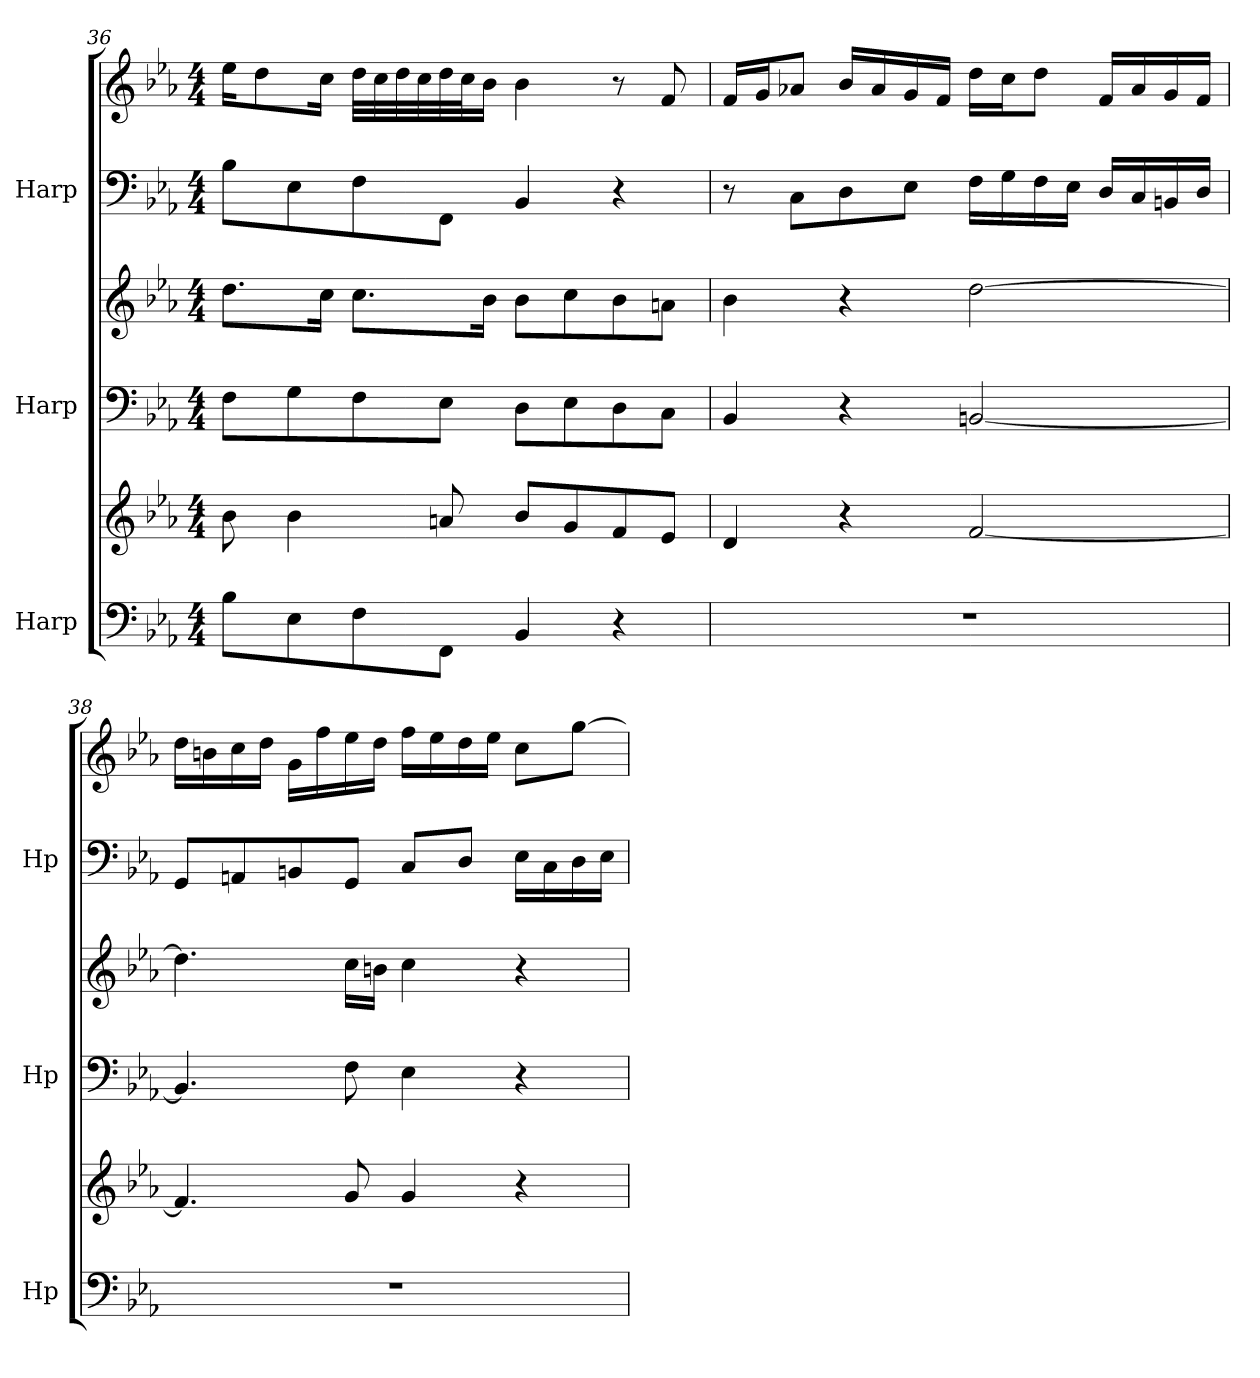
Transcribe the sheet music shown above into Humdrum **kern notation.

**kern	**kern	**kern	**kern	**kern	**kern
*part3	*part3	*part2	*part2	*part1	*part1
*staff6	*staff5	*staff4	*staff3	*staff2	*staff1
*I"Harp	*	*I"Harp	*	*I"Harp	*
*I'Hp	*	*I'Hp	*	*I'Hp	*
*clefF4	*clefG2	*clefF4	*clefG2	*clefF4	*clefG2
*k[b-e-a-]	*k[b-e-a-]	*k[b-e-a-]	*k[b-e-a-]	*k[b-e-a-]	*k[b-e-a-]
*M4/4	*M4/4	*M4/4	*M4/4	*M4/4	*M4/4
=36	=36	=36	=36	=36	=36
8B-\L	8b-\	8F\L	8.dd\L	8B-\L	16ee-\KL
.	.	.	.	.	8dd\
8E-\	4b-\	8G\	.	8E-\	.
.	.	.	16cc\Jk	.	16cc\Jk
8F\	.	8F\	8.cc\L	8F\	32dd\LLL
.	.	.	.	.	32cc\
.	.	.	.	.	32dd\
.	.	.	.	.	32cc\
8FF\J	8an/	8E-\J	.	8FF\J	32dd\
.	.	.	.	.	32cc\J
.	.	.	16b-\Jk	.	16b-\JJ
4BB-/	8b-/L	8D\L	8b-\L	4BB-/	4b-\
.	8g/	8E-\	8cc\	.	.
4r	8f/	8D\	8b-\	4r	8r
.	8e-/J	8C\J	8an\J	.	8f/
!!LO:PB:g=z
=37	=37	=37	=37	=37	=37
1r	4d/	4BB-/	4b-\	8r	16f/LL
.	.	.	.	.	16g/J
.	.	.	.	8C\L	8a-X/J
.	4r	4r	4r	8D\	16b-/LL
.	.	.	.	.	16a-/
.	.	.	.	8E-\J	16g/
.	.	.	.	.	16f/JJ
.	[2f/	[2BBn/	[2dd\	16F\LL	16dd\LL
.	.	.	.	16G\	16cc\J
.	.	.	.	16F\	8dd\J
.	.	.	.	16E-\JJ	.
.	.	.	.	16D/LL	16f/LL
.	.	.	.	16C/	16a-/
.	.	.	.	16BBn/	16g/
.	.	.	.	16D/JJ	16f/JJ
=38	=38	=38	=38	=38	=38
1r	4.f/]	4.BB/]	4.dd\]	8GG/L	16dd\LL
.	.	.	.	.	16bn\
.	.	.	.	8AAn/	16cc\
.	.	.	.	.	16dd\JJ
.	.	.	.	8BBn/	16g\LL
.	.	.	.	.	16ff\
.	8g/	8F\	16cc\LL	8GG/J	16ee-\
.	.	.	16bn\JJ	.	16dd\JJ
.	4g/	4E-\	4cc\	8C/L	16ff\LL
.	.	.	.	.	16ee-\
.	.	.	.	8D/J	16dd\
.	.	.	.	.	16ee-\JJ
.	4r	4r	4r	16E-\LL	8cc\L
.	.	.	.	16C\	.
.	.	.	.	16D\	[8gg\J
.	.	.	.	16E-\JJ	.
=	=	=	=	=	=
*-	*-	*-	*-	*-	*-
